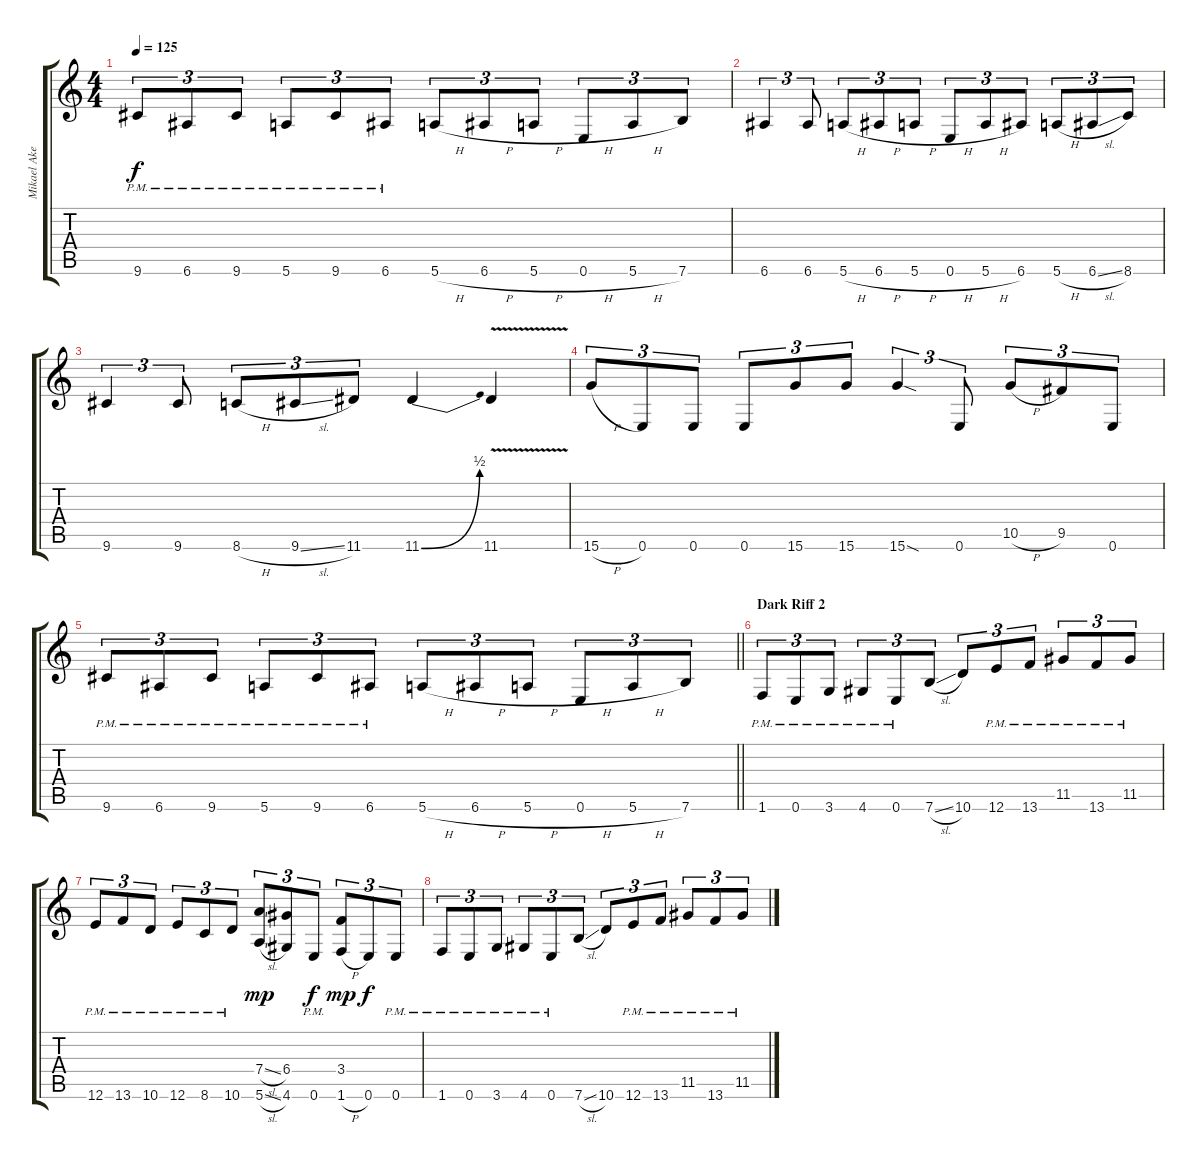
\track ("Mikael Akerfeldt" "Mikael Ake") {instrument acousticguitarnylon}
\staff {score tabs}
\tuning (E4 B3 G3 D3 A2 E2) {hide}
\ts (4 4)
\tempo 125
\clef g2
\ks c
9.6{pm}.8{tu (3 2) dy f} 6.6{pm}.8{tu (3 2)} 9.6{pm}.8{tu (3 2)} 5.6{pm}.8{tu (3 2)} 9.6{pm}.8{tu (3 2)} 6.6{pm}.8{tu (3 2)} 5.6{h}.8{tu (3 2)} 6.6{h}.8{tu (3 2)} 5.6{h}.8{tu (3 2)} 0.6{h}.8{tu (3 2)} 5.6{h}.8{tu (3 2)} 7.6.8{tu (3 2)} |
6.6.4{tu (3 2)} 6.6.8{tu (3 2)} 5.6{h}.8{tu (3 2)} 6.6{h}.8{tu (3 2)} 5.6{h}.8{tu (3 2)} 0.6{h}.8{tu (3 2)} 5.6{h}.8{tu (3 2)} 6.6.8{tu (3 2)} 5.6{h}.8{tu (3 2)} 6.6{sl}.8{tu (3 2)} 8.6.8{tu (3 2)} |
9.6.4{tu (3 2)} 9.6.8{tu (3 2)} 8.6{h}.8{tu (3 2)} 9.6{sl}.8{tu (3 2)} 11.6.8{tu (3 2)} 11.6{be (bend 0 0 60 2)}.4 11.6{v}.4 |
15.6{h}.8{tu (3 2)} 0.6.8{tu (3 2)} 0.6.8{tu (3 2)} 0.6.8{tu (3 2)} 15.6.8{tu (3 2)} 15.6.8{tu (3 2)} 15.6{sod}.4{tu (3 2)} 0.6.8{tu (3 2)} 10.5{h}.8{tu (3 2)} 9.5.8{tu (3 2)} 0.6.8{tu (3 2)} |
\barLineRight lightlight
9.6{pm}.8{tu (3 2)} 6.6{pm}.8{tu (3 2)} 9.6{pm}.8{tu (3 2)} 5.6{pm}.8{tu (3 2)} 9.6{pm}.8{tu (3 2)} 6.6{pm}.8{tu (3 2)} 5.6{h}.8{tu (3 2)} 6.6{h}.8{tu (3 2)} 5.6{h}.8{tu (3 2)} 0.6{h}.8{tu (3 2)} 5.6{h}.8{tu (3 2)} 7.6.8{tu (3 2)} |
\section ("" "Dark Riff 2")
1.6{pm}.8{tu (3 2)} 0.6{pm}.8{tu (3 2)} 3.6{pm}.8{tu (3 2)} 4.6{pm}.8{tu (3 2)} 0.6{pm}.8{tu (3 2)} 7.6{sl}.8{tu (3 2)} 10.6.8{tu (3 2)} 12.6{pm}.8{tu (3 2)} 13.6{pm}.8{tu (3 2)} 11.5{pm}.8{tu (3 2)} 13.6{pm}.8{tu (3 2)} 11.5{pm}.8{tu (3 2)} |
12.6{pm}.8{tu (3 2)} 13.6{pm}.8{tu (3 2)} 10.6{pm}.8{tu (3 2)} 12.6{pm}.8{tu (3 2)} 8.6{pm}.8{tu (3 2)} 10.6{pm}.8{tu (3 2)} (7.4{sl} 5.6{sl}).8{tu (3 2) dy mp} (6.4 4.6).8{tu (3 2)} 0.6{pm}.8{tu (3 2) dy f} (3.4 1.6{h}).8{tu (3 2) dy mp} 0.6.8{tu (3 2) dy f} 0.6{pm}.8{tu (3 2)} |
1.6{pm}.8{tu (3 2)} 0.6{pm}.8{tu (3 2)} 3.6{pm}.8{tu (3 2)} 4.6{pm}.8{tu (3 2)} 0.6{pm}.8{tu (3 2)} 7.6{sl}.8{tu (3 2)} 10.6.8{tu (3 2)} 12.6{pm}.8{tu (3 2)} 13.6{pm}.8{tu (3 2)} 11.5{pm}.8{tu (3 2)} 13.6{pm}.8{tu (3 2)} 11.5{pm}.8{tu (3 2)}
